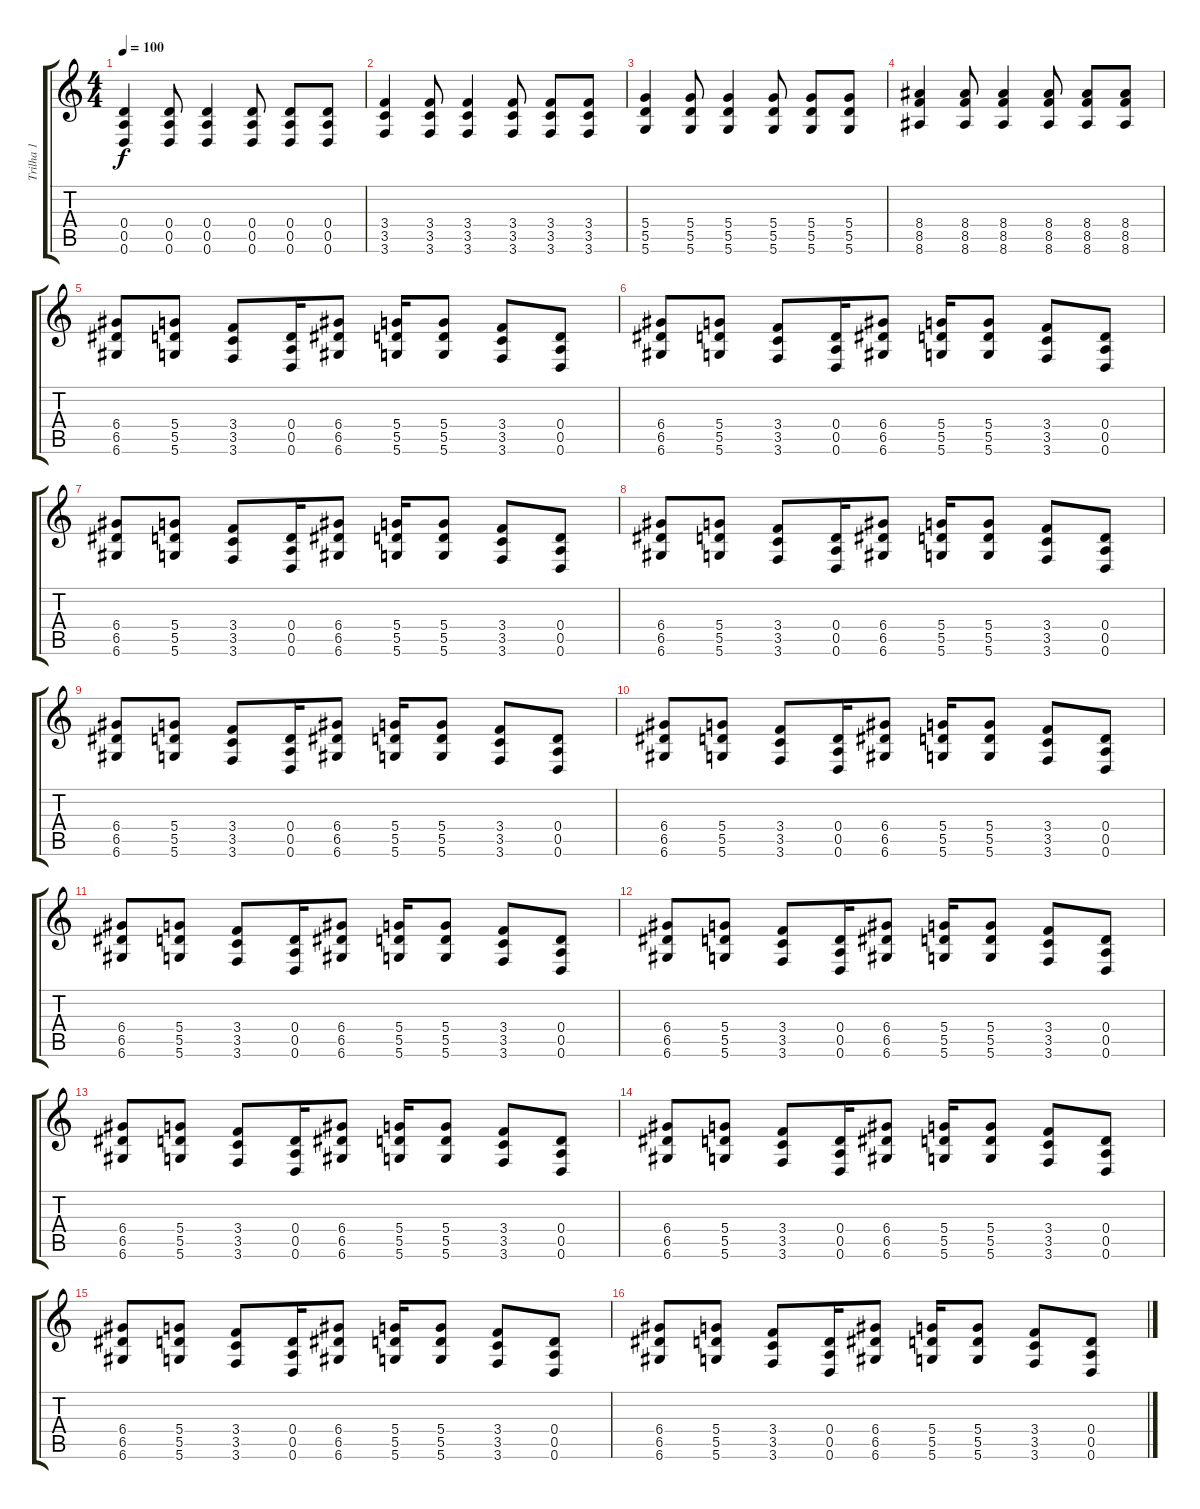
\track ("Trilha 1" "Trilha 1") {instrument distortionguitar}
\staff {score tabs}
\tuning (E4 B3 G3 D3 A2 D2) {hide}
\ts (4 4)
\tempo 100
\clef g2
\ks c
(0.4 0.5 0.6).4{dy f} (0.4 0.5 0.6).8 (0.4 0.5 0.6).4 (0.4 0.5 0.6).8 (0.4 0.5 0.6).8 (0.4 0.5 0.6).8 |
(3.4 3.5 3.6).4 (3.4 3.5 3.6).8 (3.4 3.5 3.6).4 (3.4 3.5 3.6).8 (3.4 3.5 3.6).8 (3.4 3.5 3.6).8 |
(5.4 5.5 5.6).4 (5.4 5.5 5.6).8 (5.4 5.5 5.6).4 (5.4 5.5 5.6).8 (5.4 5.5 5.6).8 (5.4 5.5 5.6).8 |
(8.4 8.5 8.6).4 (8.4 8.5 8.6).8 (8.4 8.5 8.6).4 (8.4 8.5 8.6).8 (8.4 8.5 8.6).8 (8.4 8.5 8.6).8 |
(6.4 6.5 6.6).8 (5.4 5.5 5.6).8 (3.4 3.5 3.6).8 (0.4 0.5 0.6).16 (6.4 6.5 6.6).8 (5.4 5.5 5.6).16 (5.4 5.5 5.6).8 (3.4 3.5 3.6).8 (0.4 0.5 0.6).8 |
(6.4 6.5 6.6).8 (5.4 5.5 5.6).8 (3.4 3.5 3.6).8 (0.4 0.5 0.6).16 (6.4 6.5 6.6).8 (5.4 5.5 5.6).16 (5.4 5.5 5.6).8 (3.4 3.5 3.6).8 (0.4 0.5 0.6).8 |
(6.4 6.5 6.6).8 (5.4 5.5 5.6).8 (3.4 3.5 3.6).8 (0.4 0.5 0.6).16 (6.4 6.5 6.6).8 (5.4 5.5 5.6).16 (5.4 5.5 5.6).8 (3.4 3.5 3.6).8 (0.4 0.5 0.6).8 |
(6.4 6.5 6.6).8 (5.4 5.5 5.6).8 (3.4 3.5 3.6).8 (0.4 0.5 0.6).16 (6.4 6.5 6.6).8 (5.4 5.5 5.6).16 (5.4 5.5 5.6).8 (3.4 3.5 3.6).8 (0.4 0.5 0.6).8 |
(6.4 6.5 6.6).8 (5.4 5.5 5.6).8 (3.4 3.5 3.6).8 (0.4 0.5 0.6).16 (6.4 6.5 6.6).8 (5.4 5.5 5.6).16 (5.4 5.5 5.6).8 (3.4 3.5 3.6).8 (0.4 0.5 0.6).8 |
(6.4 6.5 6.6).8 (5.4 5.5 5.6).8 (3.4 3.5 3.6).8 (0.4 0.5 0.6).16 (6.4 6.5 6.6).8 (5.4 5.5 5.6).16 (5.4 5.5 5.6).8 (3.4 3.5 3.6).8 (0.4 0.5 0.6).8 |
(6.4 6.5 6.6).8 (5.4 5.5 5.6).8 (3.4 3.5 3.6).8 (0.4 0.5 0.6).16 (6.4 6.5 6.6).8 (5.4 5.5 5.6).16 (5.4 5.5 5.6).8 (3.4 3.5 3.6).8 (0.4 0.5 0.6).8 |
(6.4 6.5 6.6).8 (5.4 5.5 5.6).8 (3.4 3.5 3.6).8 (0.4 0.5 0.6).16 (6.4 6.5 6.6).8 (5.4 5.5 5.6).16 (5.4 5.5 5.6).8 (3.4 3.5 3.6).8 (0.4 0.5 0.6).8 |
(6.4 6.5 6.6).8 (5.4 5.5 5.6).8 (3.4 3.5 3.6).8 (0.4 0.5 0.6).16 (6.4 6.5 6.6).8 (5.4 5.5 5.6).16 (5.4 5.5 5.6).8 (3.4 3.5 3.6).8 (0.4 0.5 0.6).8 |
(6.4 6.5 6.6).8 (5.4 5.5 5.6).8 (3.4 3.5 3.6).8 (0.4 0.5 0.6).16 (6.4 6.5 6.6).8 (5.4 5.5 5.6).16 (5.4 5.5 5.6).8 (3.4 3.5 3.6).8 (0.4 0.5 0.6).8 |
(6.4 6.5 6.6).8 (5.4 5.5 5.6).8 (3.4 3.5 3.6).8 (0.4 0.5 0.6).16 (6.4 6.5 6.6).8 (5.4 5.5 5.6).16 (5.4 5.5 5.6).8 (3.4 3.5 3.6).8 (0.4 0.5 0.6).8 |
(6.4 6.5 6.6).8 (5.4 5.5 5.6).8 (3.4 3.5 3.6).8 (0.4 0.5 0.6).16 (6.4 6.5 6.6).8 (5.4 5.5 5.6).16 (5.4 5.5 5.6).8 (3.4 3.5 3.6).8 (0.4 0.5 0.6).8
